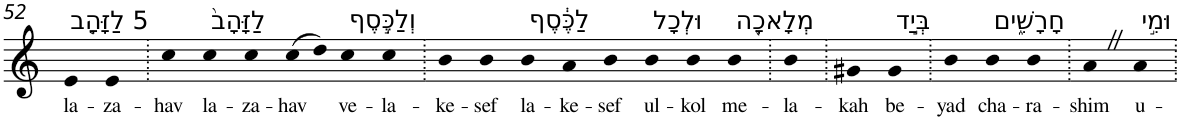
**kern	**text
*part1	*part1
*staff1	*staff1
*I"Piano	*
*I'Pno	*
!!LO:PB:g=z
*clefG2	*
*k[]	*
=52	=52
!LO:TX:a:t=5 לַזָּהָ֤ב	!
!	!LO:LY:b
4e	la-
!	!LO:LY:b
4e	-za-
=53.	=53.
!	!LO:LY:b
4cc	-hav
!LO:TX:a:t=לַזָּהָב֙	!
!	!LO:LY:b
4cc	la-
!	!LO:LY:b
4cc	-za-
!	!LO:LY:b
(>8cc	-hav
8dd)	.
!LO:TX:a:t=וְלַכֶּ֣סֶף	!
!	!LO:LY:b
4cc	ve-
!	!LO:LY:b
4cc	-la-
=54.	=54.
!	!LO:LY:b
4b	-ke-
!	!LO:LY:b
4b	-sef
!LO:TX:a:t=לַכֶּ֔סֶף	!
!	!LO:LY:b
4b	la-
!	!LO:LY:b
4a	-ke-
!	!LO:LY:b
4b	-sef
!LO:TX:a:t=וּלְכָל	!
!	!LO:LY:b
4b	ul-
!	!LO:LY:b
4b	-kol
!LO:TX:a:t=מְלָאכָ֖ה	!
!	!LO:LY:b
4b	me-
=55.	=55.
!	!LO:LY:b
4b	-la-
=56.	=56.
!	!LO:LY:b
4g#X	-kah
!LO:TX:a:t=בְּיַ֣ד	!
!	!LO:LY:b
4g#	be-
=57.	=57.
!	!LO:LY:b
4b	-yad
!LO:TX:a:t=חָרָשִׁ֑ים	!
!	!LO:LY:b
4b	cha-
!	!LO:LY:b
4b	-ra-
=58.	=58.
!	!LO:LY:b
4aZ	-shim
!LO:TX:a:t=וּמִ֣י	!
!	!LO:LY:b
4a	u-
=.	=.
*-	*-
